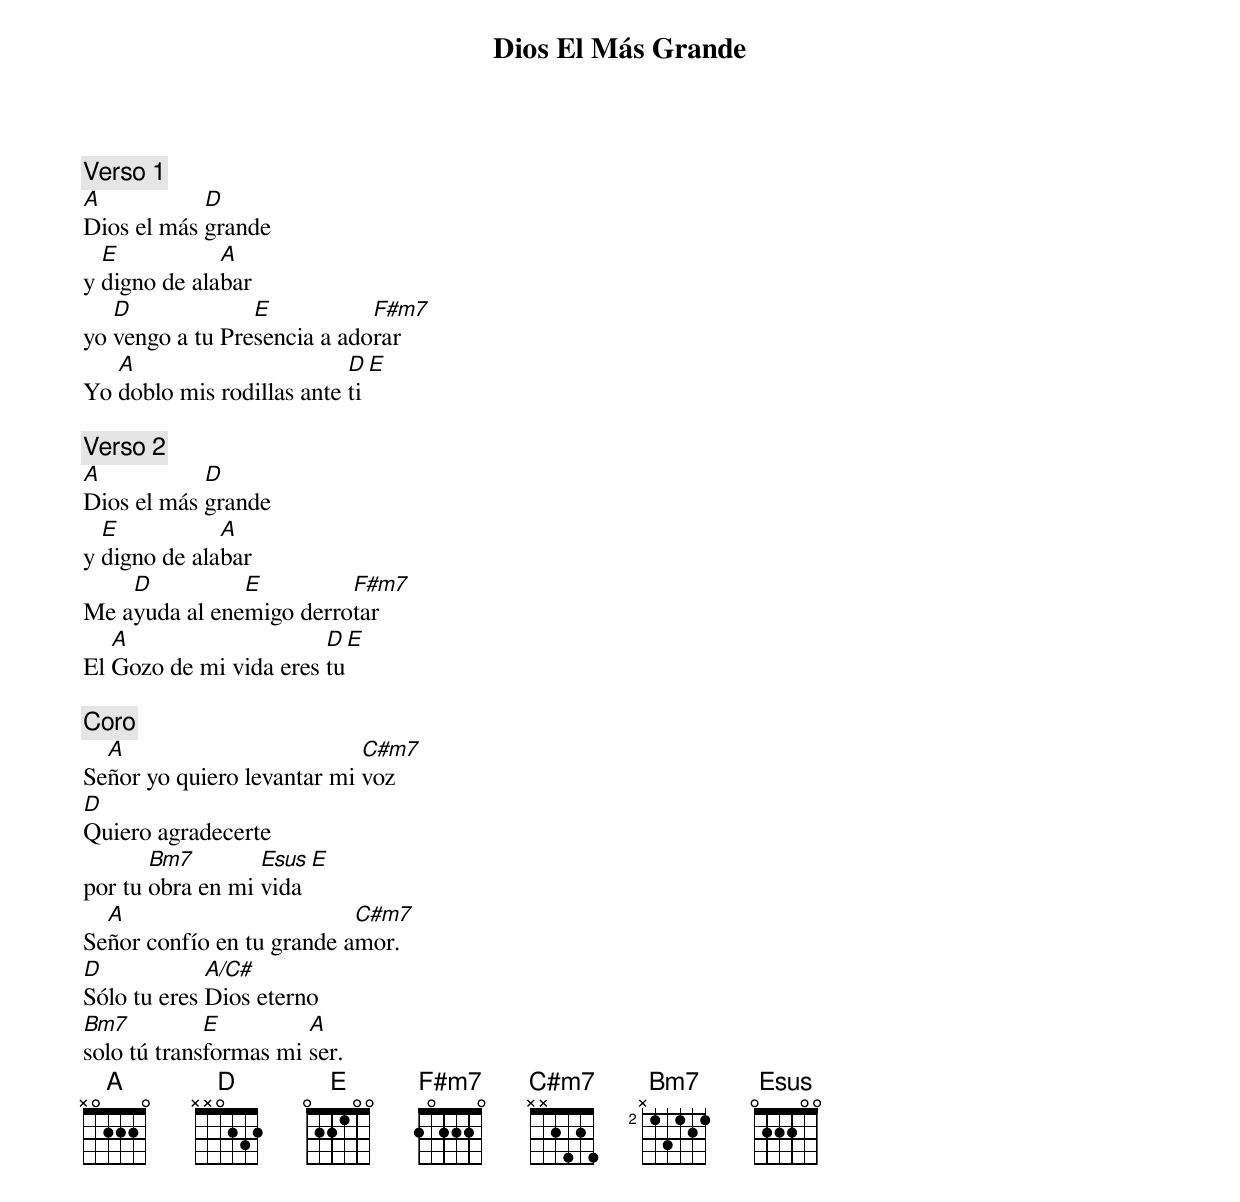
{title: Dios El Más Grande}

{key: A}
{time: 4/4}

{comment: Verso 1}
[A]Dios el más [D]grande
y [E]digno de ala[A]bar
yo [D]vengo a tu Pre[E]sencia a ado[F#m7]rar
Yo [A]doblo mis rodillas ante [D]ti[E]

{comment: Verso 2}
[A]Dios el más [D]grande
y [E]digno de ala[A]bar
Me a[D]yuda al ene[E]migo derro[F#m7]tar
El [A]Gozo de mi vida eres [D]tu[E]

{comment: Coro}
Se[A]ñor yo quiero levantar mi [C#m7]voz
[D]Quiero agradecerte
por tu [Bm7]obra en mi [Esus]vida[E]
Se[A]ñor confío en tu grande a[C#m7]mor.
[D]Sólo tu eres [A/C#]Dios eterno
[Bm7]solo tú trans[E]formas mi [A]ser.
